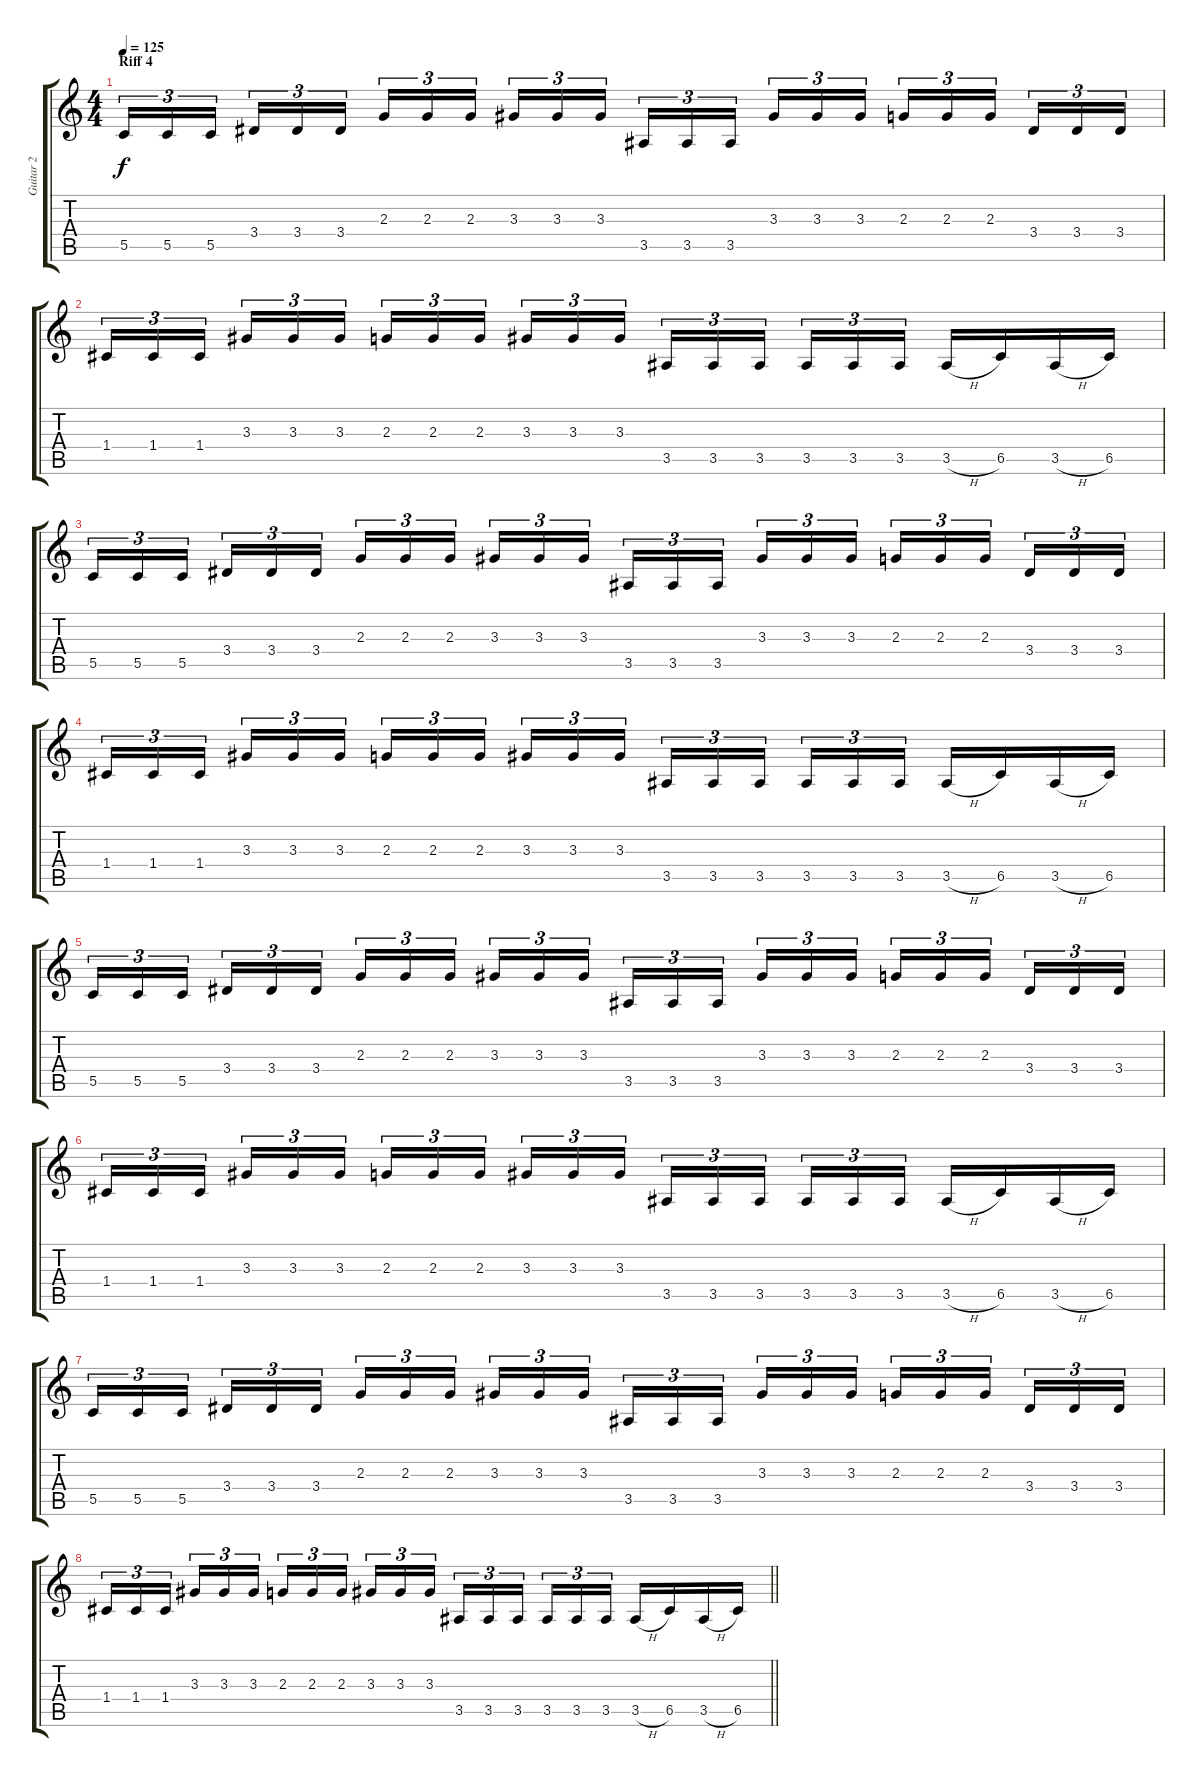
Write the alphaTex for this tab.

\track ("Guitar 2" "Guitar 2") {instrument distortionguitar}
\staff {score tabs}
\tuning (D4 A3 F3 C3 G2 D2) {hide}
\ts (4 4)
\section ("" "Riff 4")
\tempo 125
\clef g2
\ks c
5.5.16{tu (3 2) dy f} 5.5.16{tu (3 2)} 5.5.16{tu (3 2) beam splitsecondary} 3.4.16{tu (3 2)} 3.4.16{tu (3 2)} 3.4.16{tu (3 2)} 2.3.16{tu (3 2)} 2.3.16{tu (3 2)} 2.3.16{tu (3 2) beam splitsecondary} 3.3.16{tu (3 2)} 3.3.16{tu (3 2)} 3.3.16{tu (3 2)} 3.5.16{tu (3 2)} 3.5.16{tu (3 2)} 3.5.16{tu (3 2) beam splitsecondary} 3.3.16{tu (3 2)} 3.3.16{tu (3 2)} 3.3.16{tu (3 2)} 2.3.16{tu (3 2)} 2.3.16{tu (3 2)} 2.3.16{tu (3 2) beam splitsecondary} 3.4.16{tu (3 2)} 3.4.16{tu (3 2)} 3.4.16{tu (3 2)} |
1.4.16{tu (3 2)} 1.4.16{tu (3 2)} 1.4.16{tu (3 2) beam splitsecondary} 3.3.16{tu (3 2)} 3.3.16{tu (3 2)} 3.3.16{tu (3 2)} 2.3.16{tu (3 2)} 2.3.16{tu (3 2)} 2.3.16{tu (3 2) beam splitsecondary} 3.3.16{tu (3 2)} 3.3.16{tu (3 2)} 3.3.16{tu (3 2)} 3.5.16{tu (3 2)} 3.5.16{tu (3 2)} 3.5.16{tu (3 2) beam splitsecondary} 3.5.16{tu (3 2)} 3.5.16{tu (3 2)} 3.5.16{tu (3 2)} 3.5{h}.16 6.5.16 3.5{h}.16 6.5.16 |
5.5.16{tu (3 2)} 5.5.16{tu (3 2)} 5.5.16{tu (3 2) beam splitsecondary} 3.4.16{tu (3 2)} 3.4.16{tu (3 2)} 3.4.16{tu (3 2)} 2.3.16{tu (3 2)} 2.3.16{tu (3 2)} 2.3.16{tu (3 2) beam splitsecondary} 3.3.16{tu (3 2)} 3.3.16{tu (3 2)} 3.3.16{tu (3 2)} 3.5.16{tu (3 2)} 3.5.16{tu (3 2)} 3.5.16{tu (3 2) beam splitsecondary} 3.3.16{tu (3 2)} 3.3.16{tu (3 2)} 3.3.16{tu (3 2)} 2.3.16{tu (3 2)} 2.3.16{tu (3 2)} 2.3.16{tu (3 2) beam splitsecondary} 3.4.16{tu (3 2)} 3.4.16{tu (3 2)} 3.4.16{tu (3 2)} |
1.4.16{tu (3 2)} 1.4.16{tu (3 2)} 1.4.16{tu (3 2) beam splitsecondary} 3.3.16{tu (3 2)} 3.3.16{tu (3 2)} 3.3.16{tu (3 2)} 2.3.16{tu (3 2)} 2.3.16{tu (3 2)} 2.3.16{tu (3 2) beam splitsecondary} 3.3.16{tu (3 2)} 3.3.16{tu (3 2)} 3.3.16{tu (3 2)} 3.5.16{tu (3 2)} 3.5.16{tu (3 2)} 3.5.16{tu (3 2) beam splitsecondary} 3.5.16{tu (3 2)} 3.5.16{tu (3 2)} 3.5.16{tu (3 2)} 3.5{h}.16 6.5.16 3.5{h}.16 6.5.16 |
5.5.16{tu (3 2)} 5.5.16{tu (3 2)} 5.5.16{tu (3 2) beam splitsecondary} 3.4.16{tu (3 2)} 3.4.16{tu (3 2)} 3.4.16{tu (3 2)} 2.3.16{tu (3 2)} 2.3.16{tu (3 2)} 2.3.16{tu (3 2) beam splitsecondary} 3.3.16{tu (3 2)} 3.3.16{tu (3 2)} 3.3.16{tu (3 2)} 3.5.16{tu (3 2)} 3.5.16{tu (3 2)} 3.5.16{tu (3 2) beam splitsecondary} 3.3.16{tu (3 2)} 3.3.16{tu (3 2)} 3.3.16{tu (3 2)} 2.3.16{tu (3 2)} 2.3.16{tu (3 2)} 2.3.16{tu (3 2) beam splitsecondary} 3.4.16{tu (3 2)} 3.4.16{tu (3 2)} 3.4.16{tu (3 2)} |
1.4.16{tu (3 2)} 1.4.16{tu (3 2)} 1.4.16{tu (3 2) beam splitsecondary} 3.3.16{tu (3 2)} 3.3.16{tu (3 2)} 3.3.16{tu (3 2)} 2.3.16{tu (3 2)} 2.3.16{tu (3 2)} 2.3.16{tu (3 2) beam splitsecondary} 3.3.16{tu (3 2)} 3.3.16{tu (3 2)} 3.3.16{tu (3 2)} 3.5.16{tu (3 2)} 3.5.16{tu (3 2)} 3.5.16{tu (3 2) beam splitsecondary} 3.5.16{tu (3 2)} 3.5.16{tu (3 2)} 3.5.16{tu (3 2)} 3.5{h}.16 6.5.16 3.5{h}.16 6.5.16 |
5.5.16{tu (3 2)} 5.5.16{tu (3 2)} 5.5.16{tu (3 2) beam splitsecondary} 3.4.16{tu (3 2)} 3.4.16{tu (3 2)} 3.4.16{tu (3 2)} 2.3.16{tu (3 2)} 2.3.16{tu (3 2)} 2.3.16{tu (3 2) beam splitsecondary} 3.3.16{tu (3 2)} 3.3.16{tu (3 2)} 3.3.16{tu (3 2)} 3.5.16{tu (3 2)} 3.5.16{tu (3 2)} 3.5.16{tu (3 2) beam splitsecondary} 3.3.16{tu (3 2)} 3.3.16{tu (3 2)} 3.3.16{tu (3 2)} 2.3.16{tu (3 2)} 2.3.16{tu (3 2)} 2.3.16{tu (3 2) beam splitsecondary} 3.4.16{tu (3 2)} 3.4.16{tu (3 2)} 3.4.16{tu (3 2)} |
\barLineRight lightlight
1.4.16{tu (3 2)} 1.4.16{tu (3 2)} 1.4.16{tu (3 2) beam splitsecondary} 3.3.16{tu (3 2)} 3.3.16{tu (3 2)} 3.3.16{tu (3 2)} 2.3.16{tu (3 2)} 2.3.16{tu (3 2)} 2.3.16{tu (3 2) beam splitsecondary} 3.3.16{tu (3 2)} 3.3.16{tu (3 2)} 3.3.16{tu (3 2)} 3.5.16{tu (3 2)} 3.5.16{tu (3 2)} 3.5.16{tu (3 2) beam splitsecondary} 3.5.16{tu (3 2)} 3.5.16{tu (3 2)} 3.5.16{tu (3 2)} 3.5{h}.16 6.5.16 3.5{h}.16 6.5.16
